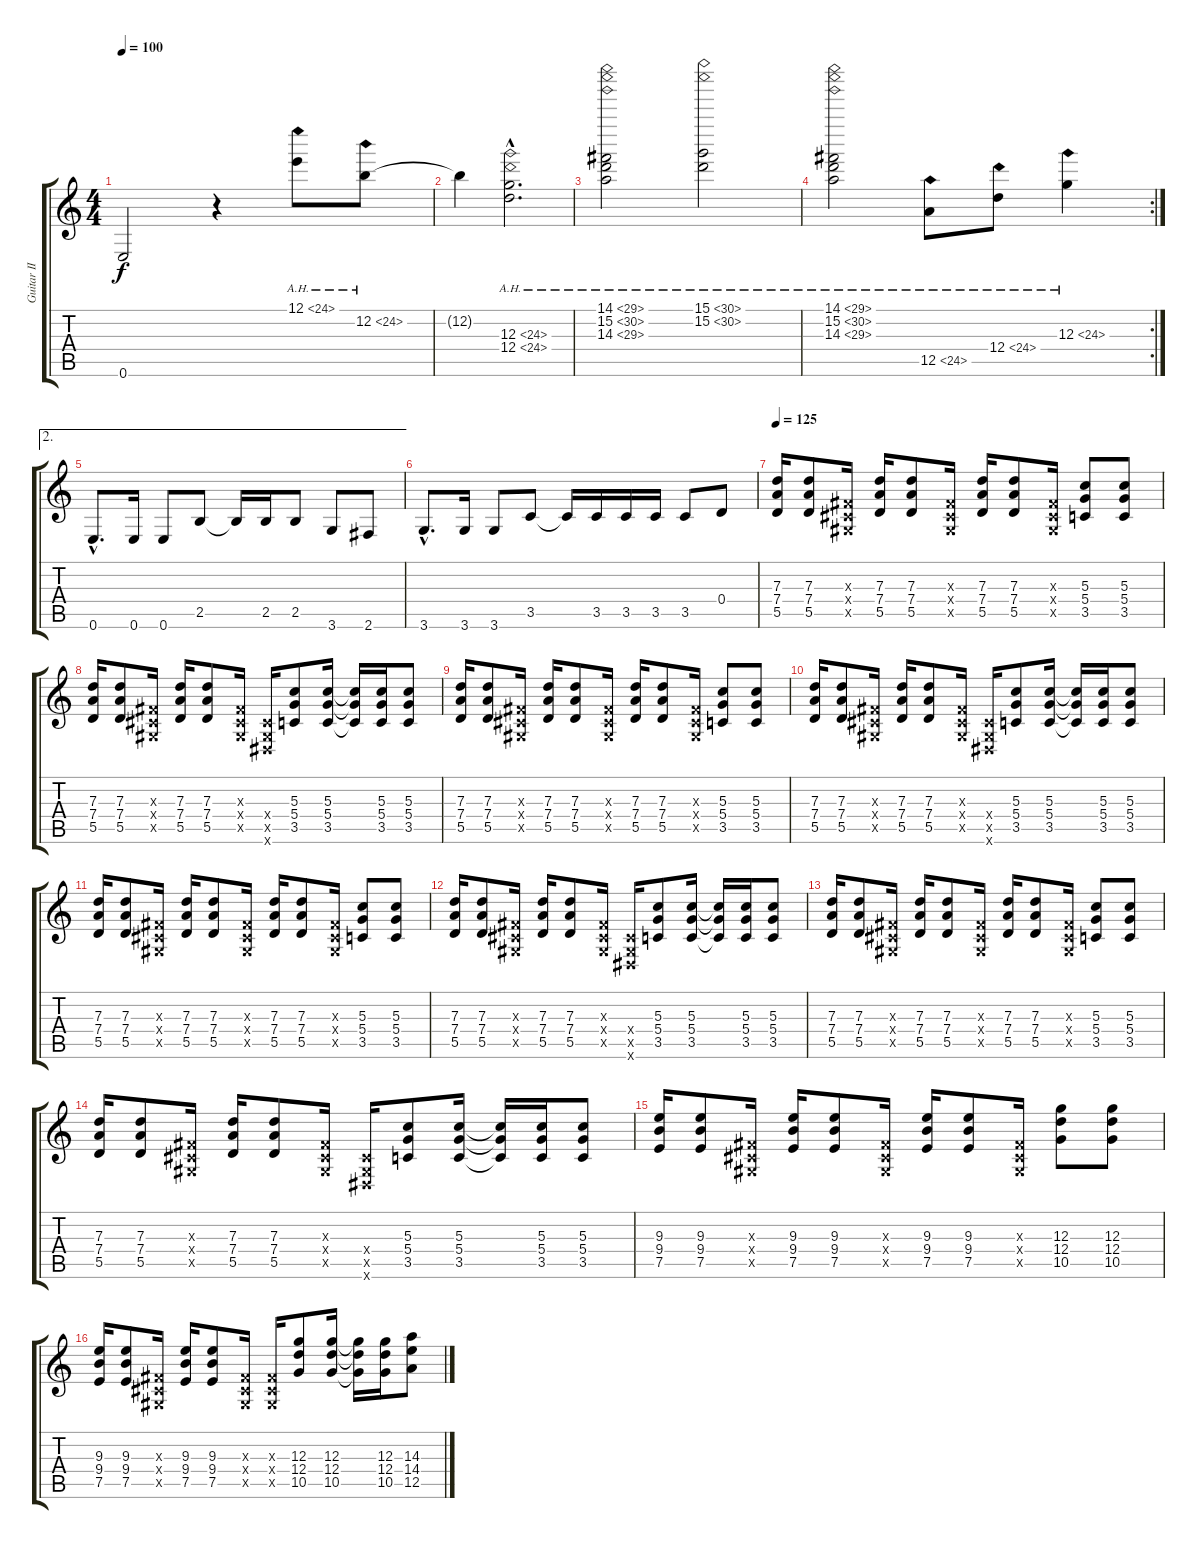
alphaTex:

\track ("Guitar II" "Guitar II") {instrument overdrivenguitar}
\staff {score tabs}
\tuning (E4 B3 G3 D3 A2 E2) {hide}
\ts (4 4)
\tempo 100
\clef g2
\ks c
0.6.2{dy f} r.4 12.1{ah 12}.8 12.2{ah 12}.8 |
12.2{t}.4 (12.3{ah 12 hac} 12.4{ah 12 hac}).2{d} |
(14.1{ah 15} 15.2{ah 15} 14.3{ah 15}).2 (15.1{ah 15} 15.2{ah 15}).2 |
\rc 2
(14.1{ah 15} 15.2{ah 15} 14.3{ah 15}).2 12.5{ah 12}.8 12.4{ah 12}.8 12.3{ah 12}.4 |
\ae 2
0.6{hac}.8{d} 0.6.16 0.6.8 2.5.8 2.5{t}.16 2.5.16 2.5.8 3.6.8 2.6.8 |
3.6{hac}.8{d} 3.6.16 3.6.8 3.5.8 3.5{t}.16 3.5.16 3.5.16 3.5.16 3.5.8 0.4.8 |
\tempo 125
(7.3 7.4 5.5).16 (7.3 7.4 5.5).8 (-1.3{x} -1.4{x} -1.5{x}).16 (7.3 7.4 5.5).16 (7.3 7.4 5.5).8 (-1.3{x} -1.4{x} -1.5{x}).16 (7.3 7.4 5.5).16 (7.3 7.4 5.5).8 (-1.3{x} -1.4{x} -1.5{x}).16 (5.3 5.4 3.5).8 (5.3 5.4 3.5).8 |
(7.3 7.4 5.5).16 (7.3 7.4 5.5).8 (-1.3{x} -1.4{x} -1.5{x}).16 (7.3 7.4 5.5).16 (7.3 7.4 5.5).8 (-1.3{x} -1.4{x} -1.5{x}).16 (-1.4{x} -1.5{x} -1.6{x}).16 (5.3 5.4 3.5).8 (5.3 5.4 3.5).16 (5.3{t} 5.4{t} 3.5{t}).16 (5.3 5.4 3.5).16 (5.3 5.4 3.5).8 |
(7.3 7.4 5.5).16 (7.3 7.4 5.5).8 (-1.3{x} -1.4{x} -1.5{x}).16 (7.3 7.4 5.5).16 (7.3 7.4 5.5).8 (-1.3{x} -1.4{x} -1.5{x}).16 (7.3 7.4 5.5).16 (7.3 7.4 5.5).8 (-1.3{x} -1.4{x} -1.5{x}).16 (5.3 5.4 3.5).8 (5.3 5.4 3.5).8 |
(7.3 7.4 5.5).16 (7.3 7.4 5.5).8 (-1.3{x} -1.4{x} -1.5{x}).16 (7.3 7.4 5.5).16 (7.3 7.4 5.5).8 (-1.3{x} -1.4{x} -1.5{x}).16 (-1.4{x} -1.5{x} -1.6{x}).16 (5.3 5.4 3.5).8 (5.3 5.4 3.5).16 (5.3{t} 5.4{t} 3.5{t}).16 (5.3 5.4 3.5).16 (5.3 5.4 3.5).8 |
(7.3 7.4 5.5).16 (7.3 7.4 5.5).8 (-1.3{x} -1.4{x} -1.5{x}).16 (7.3 7.4 5.5).16 (7.3 7.4 5.5).8 (-1.3{x} -1.4{x} -1.5{x}).16 (7.3 7.4 5.5).16 (7.3 7.4 5.5).8 (-1.3{x} -1.4{x} -1.5{x}).16 (5.3 5.4 3.5).8 (5.3 5.4 3.5).8 |
(7.3 7.4 5.5).16 (7.3 7.4 5.5).8 (-1.3{x} -1.4{x} -1.5{x}).16 (7.3 7.4 5.5).16 (7.3 7.4 5.5).8 (-1.3{x} -1.4{x} -1.5{x}).16 (-1.4{x} -1.5{x} -1.6{x}).16 (5.3 5.4 3.5).8 (5.3 5.4 3.5).16 (5.3{t} 5.4{t} 3.5{t}).16 (5.3 5.4 3.5).16 (5.3 5.4 3.5).8 |
(7.3 7.4 5.5).16 (7.3 7.4 5.5).8 (-1.3{x} -1.4{x} -1.5{x}).16 (7.3 7.4 5.5).16 (7.3 7.4 5.5).8 (-1.3{x} -1.4{x} -1.5{x}).16 (7.3 7.4 5.5).16 (7.3 7.4 5.5).8 (-1.3{x} -1.4{x} -1.5{x}).16 (5.3 5.4 3.5).8 (5.3 5.4 3.5).8 |
(7.3 7.4 5.5).16 (7.3 7.4 5.5).8 (-1.3{x} -1.4{x} -1.5{x}).16 (7.3 7.4 5.5).16 (7.3 7.4 5.5).8 (-1.3{x} -1.4{x} -1.5{x}).16 (-1.4{x} -1.5{x} -1.6{x}).16 (5.3 5.4 3.5).8 (5.3 5.4 3.5).16 (5.3{t} 5.4{t} 3.5{t}).16 (5.3 5.4 3.5).16 (5.3 5.4 3.5).8 |
(9.3 9.4 7.5).16 (9.3 9.4 7.5).8 (-1.3{x} -1.4{x} -1.5{x}).16 (9.3 9.4 7.5).16 (9.3 9.4 7.5).8 (-1.3{x} -1.4{x} -1.5{x}).16 (9.3 9.4 7.5).16 (9.3 9.4 7.5).8 (-1.3{x} -1.4{x} -1.5{x}).16 (12.3 12.4 10.5).8 (12.3 12.4 10.5).8 |
(9.3 9.4 7.5).16 (9.3 9.4 7.5).8 (-1.3{x} -1.4{x} -1.5{x}).16 (9.3 9.4 7.5).16 (9.3 9.4 7.5).8 (-1.3{x} -1.4{x} -1.5{x}).16 (-1.3{x} -1.4{x} -1.5{x}).16 (12.3 12.4 10.5).8 (12.3 12.4 10.5).16 (12.3{t} 12.4{t} 10.5{t}).16 (12.3 12.4 10.5).16 (14.3 14.4 12.5).8
